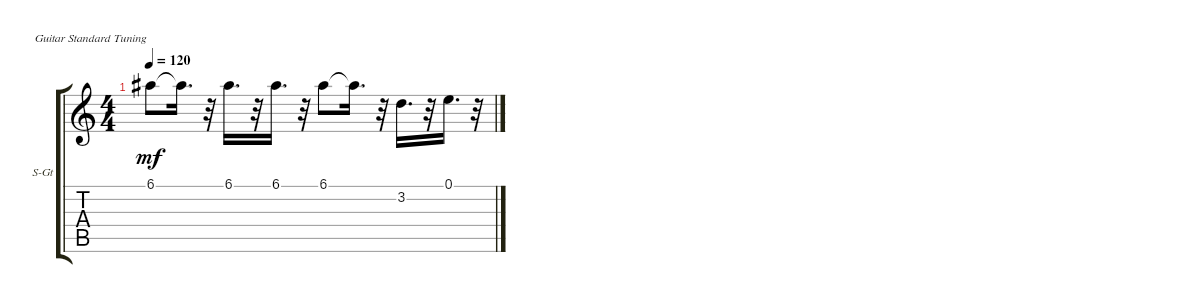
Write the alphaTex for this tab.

\bracketExtendMode groupsimilarinstruments
\firstSystemTrackNameOrientation horizontal
\otherSystemsTrackNameOrientation horizontal
\track ("Steel Guitar" "S-Gt") {instrument acousticguitarsteel}
\staff {score tabs}
\tuning (E4 B3 G3 D3 A2 E2)
\ts (4 4)
\tempo 120
\clef g2
\scale
0.333333
\ks c
6.1.8{dy mf} 6.1{t}.16{d} r.32 6.1.16{d} r.32 6.1.16{d} r.32 6.1.8 6.1{t}.16{d} r.32 3.2.16{d} r.32 0.1.16{d} r.32
